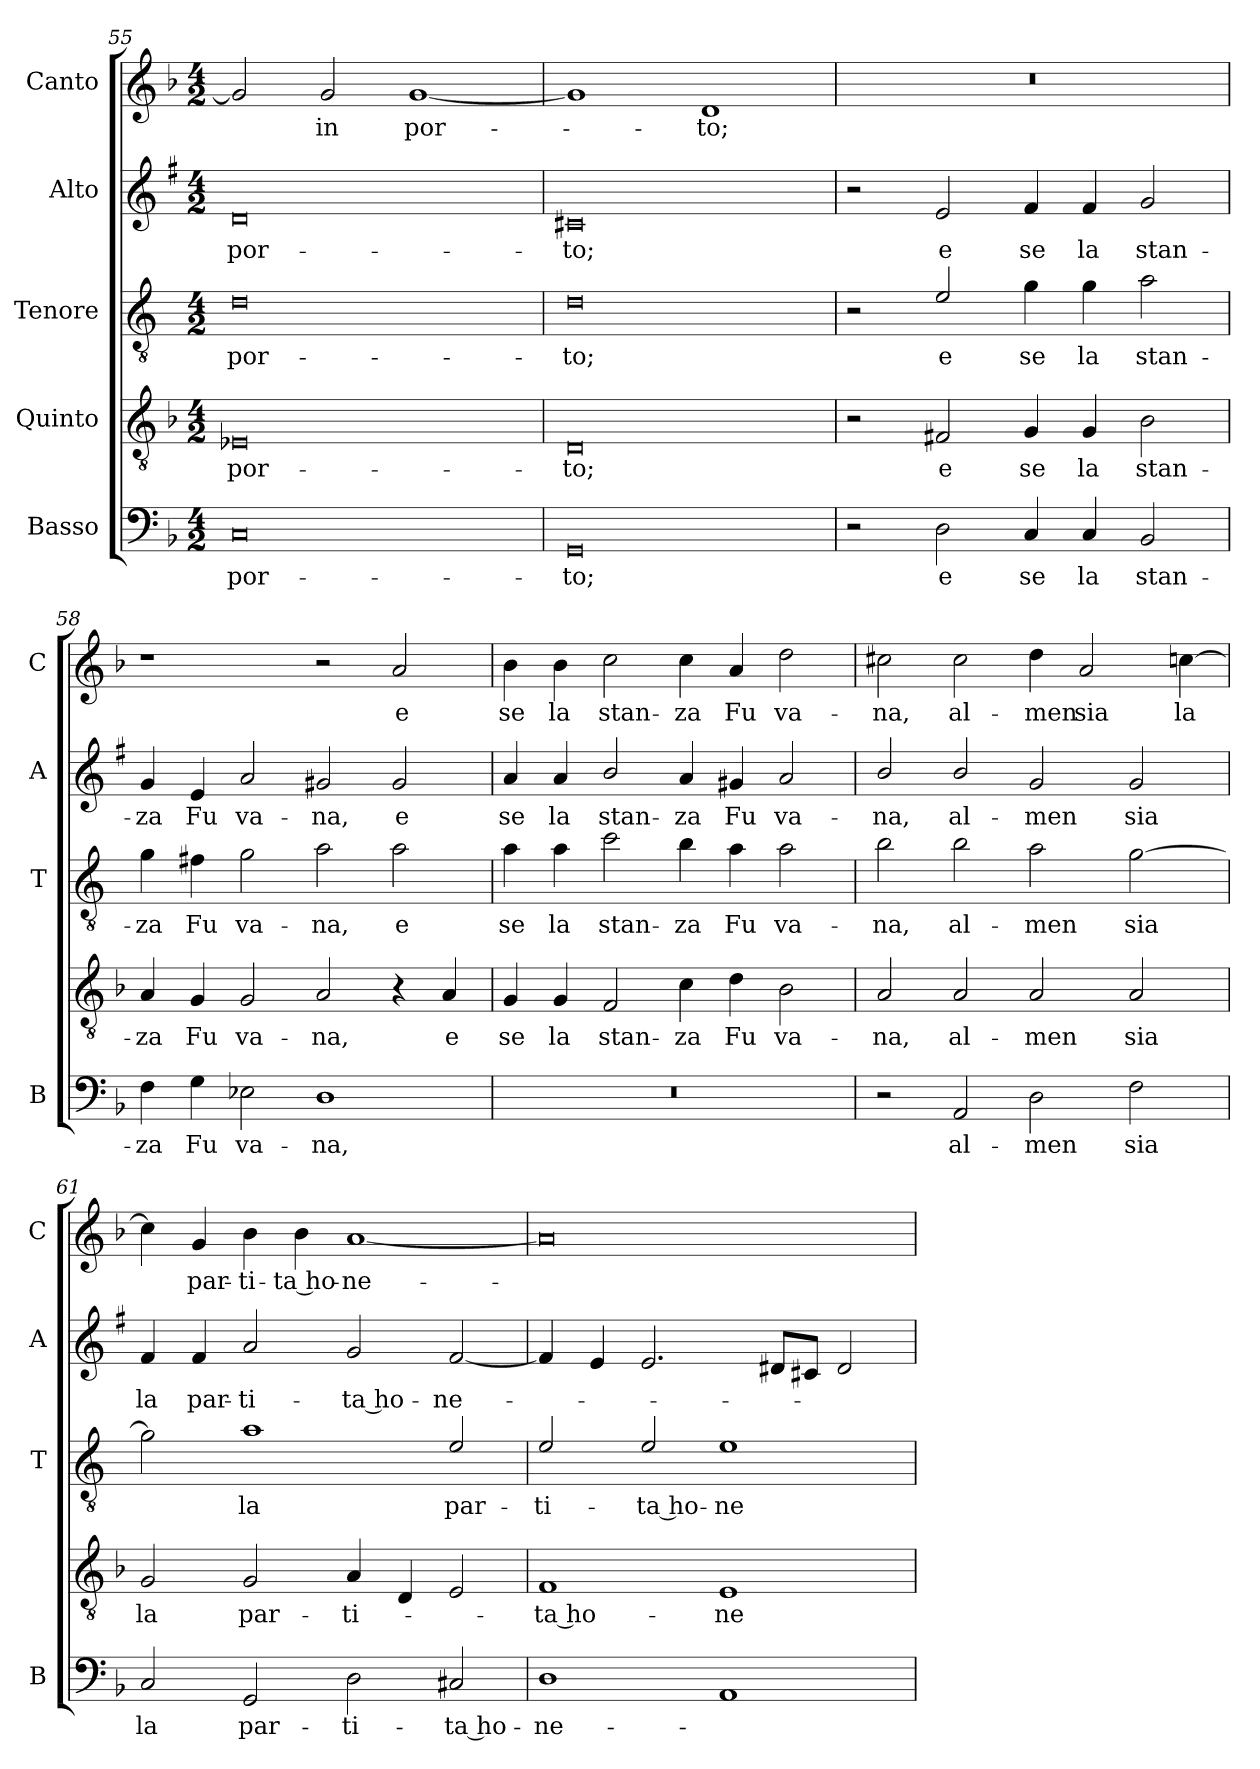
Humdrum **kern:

**kern	**text	**kern	**text	**kern	**text	**kern	**text	**kern	**text
*part5	*part5	*part4	*part4	*part3	*part3	*part2	*part2	*part1	*part1
*staff5	*staff5	*staff4	*staff4	*staff3	*staff3	*staff2	*staff2	*staff1	*staff1
*I"Basso	*	*I"Quinto	*	*I"Tenore	*	*I"Alto	*	*I"Canto	*
*I'B	*	*	*	*I'T	*	*I'A	*	*I'C	*
*clefF4	*	*clefGv2	*	*clefGv2	*	*clefG2	*	*clefG2	*
*	*	*	*	*ITrd4c7	*	*ITrd1c2	*	*	*
*k[b-]	*	*k[b-]	*	*k[b-]	*	*k[b-]	*	*k[b-]	*
*F:	*	*F:	*	*F:	*	*F:	*	*F:	*
*M4/2	*	*M4/2	*	*M4/2	*	*M4/2	*	*M4/2	*
=55	=55	=55	=55	=55	=55	=55	=55	=55	=55
!	!LO:LY:b	!	!LO:LY:b	!	!LO:LY:b	!	!LO:LY:b	!	!
0C	por-	0E-X	por-	0G	por-	0c	por-	2g/]	.
!	!	!	!	!	!	!	!	!	!LO:LY:b
.	.	.	.	.	.	.	.	2g/	in
!	!	!	!	!	!	!	!	!	!LO:LY:b
.	.	.	.	.	.	.	.	[1g	por-
=56	=56	=56	=56	=56	=56	=56	=56	=56	=56
!	!LO:LY:b	!	!LO:LY:b	!	!LO:LY:b	!	!LO:LY:b	!	!
0GG	-to;	0D	-to;	0G	-to;	0Bn	-to;	1g]	.
!	!	!	!	!	!	!	!	!	!LO:LY:b
.	.	.	.	.	.	.	.	1d	-to;
=57	=57	=57	=57	=57	=57	=57	=57	=57	=57
2r	.	2r	.	2r	.	2r	.	0r	.
!	!LO:LY:b	!	!LO:LY:b	!	!LO:LY:b	!	!LO:LY:b	!	!
2D\	e	2F#X/	e	2A/	e	2d/	e	.	.
!	!LO:LY:b	!	!LO:LY:b	!	!LO:LY:b	!	!LO:LY:b	!	!
4C/	se	4G/	se	4c\	se	4e/	se	.	.
!	!LO:LY:b	!	!LO:LY:b	!	!LO:LY:b	!	!LO:LY:b	!	!
4C/	la	4G/	la	4c\	la	4e/	la	.	.
!	!LO:LY:b	!	!LO:LY:b	!	!LO:LY:b	!	!LO:LY:b	!	!
2BB-/	stan-	2B-\	-stan-	2d\	stan-	2f/	stan-	.	.
=58	=58	=58	=58	=58	=58	=58	=58	=58	=58
!	!LO:LY:b	!	!LO:LY:b	!	!LO:LY:b	!	!LO:LY:b	!	!
4F\	-za	4A/	-za	4c\	-za	4f/	-za	1r	.
!	!LO:LY:b	!	!LO:LY:b	!	!LO:LY:b	!	!LO:LY:b	!	!
4G\	Fu	4G/	Fu	4Bn\	Fu	4d/	Fu	.	.
!	!LO:LY:b	!	!LO:LY:b	!	!LO:LY:b	!	!LO:LY:b	!	!
2E-X\	va-	2G/	va-	2c\	va-	2g/	va-	.	.
!	!LO:LY:b	!	!LO:LY:b	!	!LO:LY:b	!	!LO:LY:b	!	!
1D	-na,	2A/	-na,	2d\	-na,	2f#X/	-na,	2r	.
!	!	!	!	!	!LO:LY:b	!	!LO:LY:b	!	!LO:LY:b
.	.	4r	.	2d\	e	2f#/	e	2a/	e
!	!	!	!LO:LY:b	!	!	!	!	!	!
.	.	4A/	e	.	.	.	.	.	.
!!LO:PB:g=z
=59	=59	=59	=59	=59	=59	=59	=59	=59	=59
!	!	!	!LO:LY:b	!	!LO:LY:b	!	!LO:LY:b	!	!LO:LY:b
0r	.	4G/	se	4d\	se	4g/	se	4b-\	se
!	!	!	!LO:LY:b	!	!LO:LY:b	!	!LO:LY:b	!	!LO:LY:b
.	.	4G/	la	4d\	la	4g/	la	4b-\	la
!	!	!	!LO:LY:b	!	!LO:LY:b	!	!LO:LY:b	!	!LO:LY:b
.	.	2F/	stan-	2f\	stan-	2a/	stan-	2cc\	stan-
!	!	!	!LO:LY:b	!	!LO:LY:b	!	!LO:LY:b	!	!LO:LY:b
.	.	4c\	-za	4e\	-za	4g/	-za	4cc\	-za
!	!	!	!LO:LY:b	!	!LO:LY:b	!	!LO:LY:b	!	!LO:LY:b
.	.	4d\	Fu	4d\	Fu	4f#X/	Fu	4a/	Fu
!	!	!	!LO:LY:b	!	!LO:LY:b	!	!LO:LY:b	!	!LO:LY:b
.	.	2B-\	va-	2d\	va-	2g/	va-	2dd\	va-
=60	=60	=60	=60	=60	=60	=60	=60	=60	=60
!	!	!	!LO:LY:b	!	!LO:LY:b	!	!LO:LY:b	!	!LO:LY:b
2r	.	2A/	-na,	2e\	-na,	2a/	-na,	2cc#X\	-na,
!	!LO:LY:b	!	!LO:LY:b	!	!LO:LY:b	!	!LO:LY:b	!	!LO:LY:b
2AA/	al-	2A/	al-	2e\	al-	2a/	al-	2cc#\	al-
!	!LO:LY:b	!	!LO:LY:b	!	!LO:LY:b	!	!LO:LY:b	!	!LO:LY:b
2D\	-men	2A/	-men	2d\	-men	2f/	-men	4dd\	-men
!	!	!	!	!	!	!	!	!	!LO:LY:b
.	.	.	.	.	.	.	.	2a/	sia
!	!LO:LY:b	!	!LO:LY:b	!	!LO:LY:b	!	!LO:LY:b	!	!
2F\	sia	2A/	sia	[2c\	sia	2f/	sia	.	.
!	!	!	!	!	!	!	!	!	!LO:LY:b
.	.	.	.	.	.	.	.	[4ccn\	la
=61	=61	=61	=61	=61	=61	=61	=61	=61	=61
!	!LO:LY:b	!	!LO:LY:b	!	!	!	!LO:LY:b	!	!
2C/	la	2G/	la	2c\]	.	4e/	la	4cc\]	.
!	!	!	!	!	!	!	!LO:LY:b	!	!LO:LY:b
.	.	.	.	.	.	4e/	par-	4g/	par-
!	!LO:LY:b	!	!LO:LY:b	!	!LO:LY:b	!	!LO:LY:b	!	!LO:LY:b
2GG/	par-	2G/	par-	1d	la	2g/	-ti-	4b-\	-ti-
!	!	!	!	!	!	!	!	!	!LO:LY:b
.	.	.	.	.	.	.	.	4b-\	-ta ho-
!	!LO:LY:b	!	!LO:LY:b	!	!	!	!LO:LY:b	!	!LO:LY:b
2D\	-ti-	4A/	-ti-	.	.	2f/	-ta ho-	[1a	-ne-
.	.	4D/	.	.	.	.	.	.	.
!	!LO:LY:b	!	!	!	!LO:LY:b	!	!LO:LY:b	!	!
2C#X/	-ta ho-	2E/	.	2A/	par-	[2e/	-ne-	.	.
=62	=62	=62	=62	=62	=62	=62	=62	=62	=62
!	!LO:LY:b	!	!LO:LY:b	!	!LO:LY:b	!	!	!	!
1D	-ne-	1F	-ta ho-	2A/	-ti-	4e/]	.	0a]	.
.	.	.	.	.	.	4d/	.	.	.
!	!	!	!	!	!LO:LY:b	!	!	!	!
.	.	.	.	2A/	-ta ho-	2.d/	.	.	.
!	!	!	!LO:LY:b	!	!LO:LY:b	!	!	!	!
1AA	.	1E	-ne-	1A	-ne-	.	.	.	.
.	.	.	.	.	.	8c#X/L	.	.	.
.	.	.	.	.	.	8Bn/J	.	.	.
.	.	.	.	.	.	2c#/	.	.	.
=	=	=	=	=	=	=	=	=	=
*-	*-	*-	*-	*-	*-	*-	*-	*-	*-
